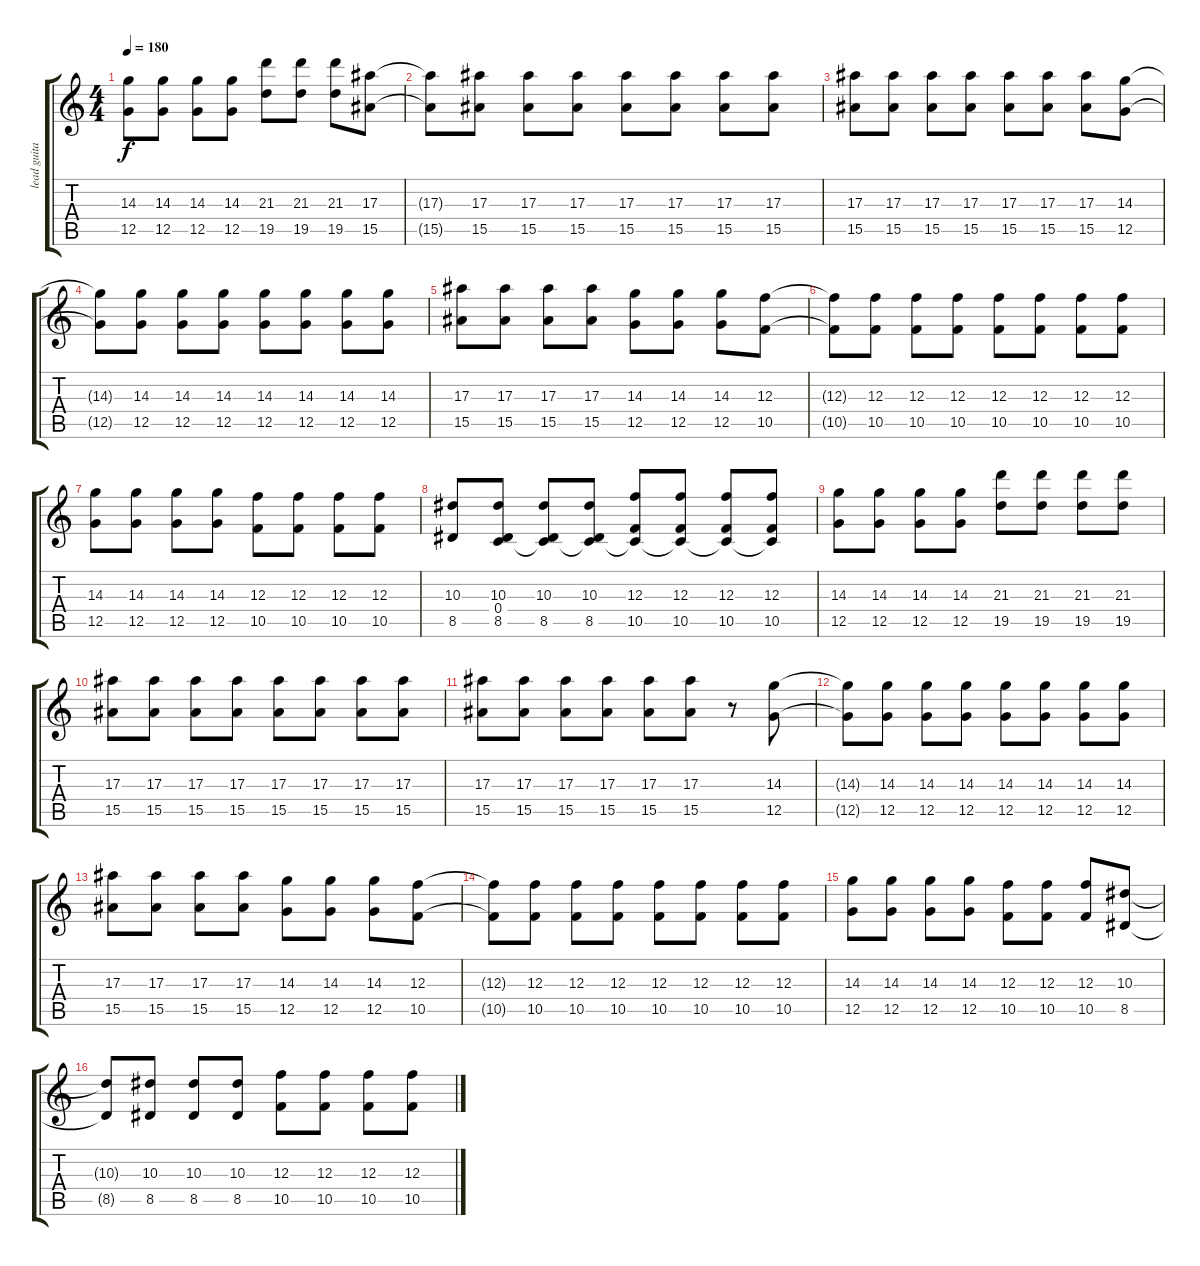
\track ("lead guitar" "lead guita") {instrument distortionguitar}
\staff {score tabs}
\tuning (D4 A3 F3 C3 G2 C2) {hide}
\ts (4 4)
\tempo 180
\clef g2
\ks c
(14.3 12.5).8{dy f} (14.3 12.5).8 (14.3 12.5).8 (14.3 12.5).8 (21.3 19.5).8 (21.3 19.5).8 (21.3 19.5).8 (17.3 15.5).8 |
(17.3{t} 15.5{t}).8 (17.3 15.5).8 (17.3 15.5).8 (17.3 15.5).8 (17.3 15.5).8 (17.3 15.5).8 (17.3 15.5).8 (17.3 15.5).8 |
(17.3 15.5).8 (17.3 15.5).8 (17.3 15.5).8 (17.3 15.5).8 (17.3 15.5).8 (17.3 15.5).8 (17.3 15.5).8 (14.3 12.5).8 |
(14.3{t} 12.5{t}).8 (14.3 12.5).8 (14.3 12.5).8 (14.3 12.5).8 (14.3 12.5).8 (14.3 12.5).8 (14.3 12.5).8 (14.3 12.5).8 |
(17.3 15.5).8 (17.3 15.5).8 (17.3 15.5).8 (17.3 15.5).8 (14.3 12.5).8 (14.3 12.5).8 (14.3 12.5).8 (12.3 10.5).8 |
(12.3{t} 10.5{t}).8 (12.3 10.5).8 (12.3 10.5).8 (12.3 10.5).8 (12.3 10.5).8 (12.3 10.5).8 (12.3 10.5).8 (12.3 10.5).8 |
(14.3 12.5).8 (14.3 12.5).8 (14.3 12.5).8 (14.3 12.5).8 (12.3 10.5).8 (12.3 10.5).8 (12.3 10.5).8 (12.3 10.5).8 |
(10.3 8.5).8 (10.3 0.4 8.5).8 (10.3 0.4{t} 8.5).8 (10.3 0.4{t} 8.5).8 (12.3 0.4{t} 10.5).8 (12.3 0.4{t} 10.5).8 (12.3 0.4{t} 10.5).8 (12.3 0.4{t} 10.5).8 |
(14.3 12.5).8 (14.3 12.5).8 (14.3 12.5).8 (14.3 12.5).8 (21.3 19.5).8 (21.3 19.5).8 (21.3 19.5).8 (21.3 19.5).8 |
(17.3 15.5).8 (17.3 15.5).8 (17.3 15.5).8 (17.3 15.5).8 (17.3 15.5).8 (17.3 15.5).8 (17.3 15.5).8 (17.3 15.5).8 |
(17.3 15.5).8 (17.3 15.5).8 (17.3 15.5).8 (17.3 15.5).8 (17.3 15.5).8 (17.3 15.5).8 r.8 (14.3 12.5).8 |
(14.3{t} 12.5{t}).8 (14.3 12.5).8 (14.3 12.5).8 (14.3 12.5).8 (14.3 12.5).8 (14.3 12.5).8 (14.3 12.5).8 (14.3 12.5).8 |
(17.3 15.5).8 (17.3 15.5).8 (17.3 15.5).8 (17.3 15.5).8 (14.3 12.5).8 (14.3 12.5).8 (14.3 12.5).8 (12.3 10.5).8 |
(12.3{t} 10.5{t}).8 (12.3 10.5).8 (12.3 10.5).8 (12.3 10.5).8 (12.3 10.5).8 (12.3 10.5).8 (12.3 10.5).8 (12.3 10.5).8 |
(14.3 12.5).8 (14.3 12.5).8 (14.3 12.5).8 (14.3 12.5).8 (12.3 10.5).8 (12.3 10.5).8 (12.3 10.5).8 (10.3 8.5).8{volume 8} |
(10.3{t} 8.5{t}).8 (10.3 8.5).8 (10.3 8.5).8 (10.3 8.5).8 (12.3 10.5).8 (12.3 10.5).8 (12.3 10.5).8 (12.3 10.5).8
